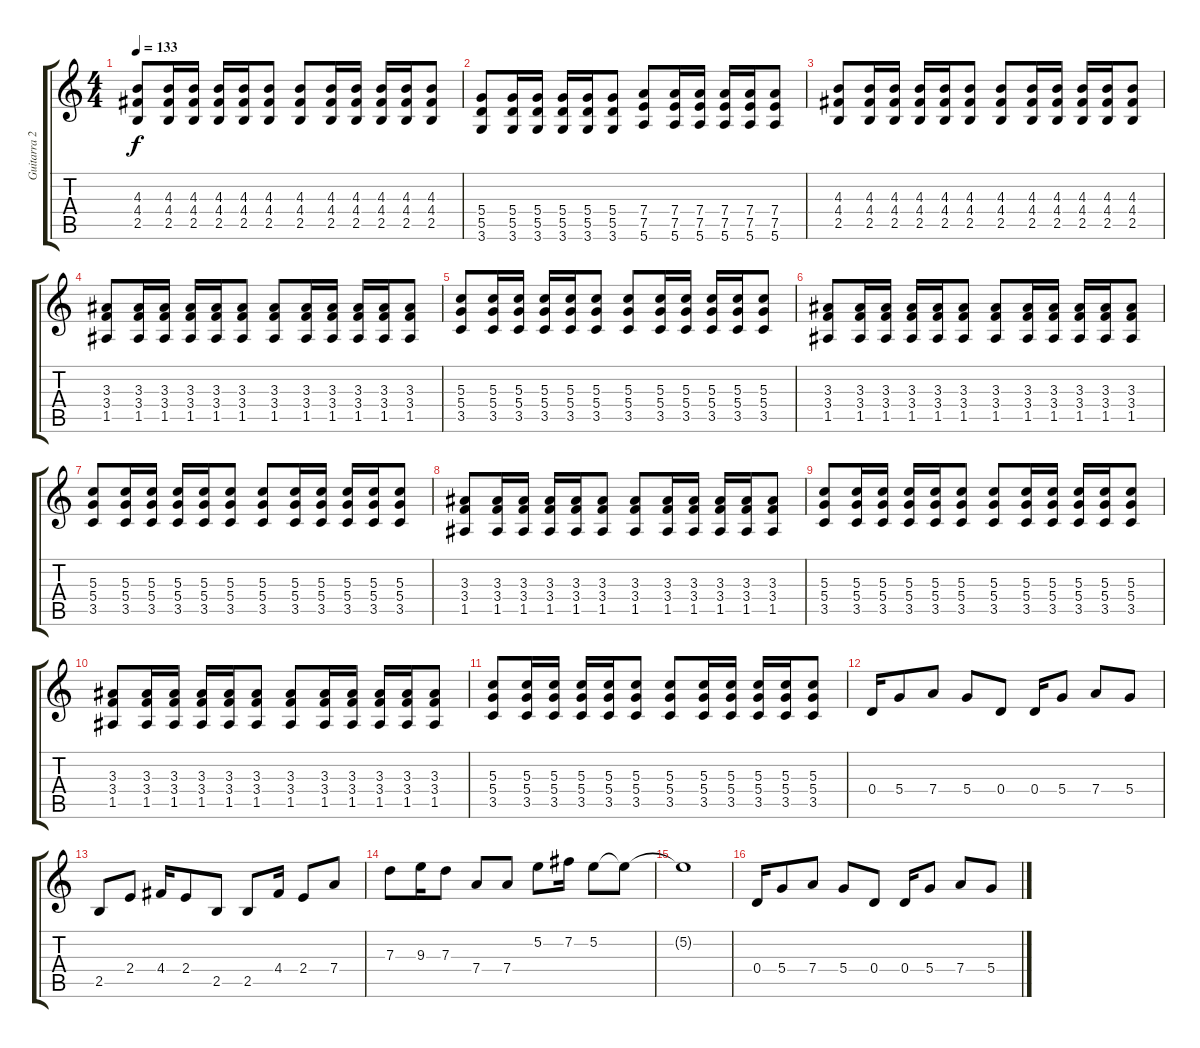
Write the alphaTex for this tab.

\track ("Guitarra 2 - Erik" "Guitarra 2") {instrument distortionguitar}
\staff {score tabs}
\tuning (E4 B3 G3 D3 A2 E2) {hide}
\ts (4 4)
\tempo 133
\clef g2
\ks c
(4.3 4.4 2.5).8{dy f} (4.3 4.4 2.5).16 (4.3 4.4 2.5).16 (4.3 4.4 2.5).16 (4.3 4.4 2.5).16 (4.3 4.4 2.5).8 (4.3 4.4 2.5).8 (4.3 4.4 2.5).16 (4.3 4.4 2.5).16 (4.3 4.4 2.5).16 (4.3 4.4 2.5).16 (4.3 4.4 2.5).8 |
(5.4 5.5 3.6).8 (5.4 5.5 3.6).16 (5.4 5.5 3.6).16 (5.4 5.5 3.6).16 (5.4 5.5 3.6).16 (5.4 5.5 3.6).8 (7.4 7.5 5.6).8 (7.4 7.5 5.6).16 (7.4 7.5 5.6).16 (7.4 7.5 5.6).16 (7.4 7.5 5.6).16 (7.4 7.5 5.6).8 |
(4.3 4.4 2.5).8 (4.3 4.4 2.5).16 (4.3 4.4 2.5).16 (4.3 4.4 2.5).16 (4.3 4.4 2.5).16 (4.3 4.4 2.5).8 (4.3 4.4 2.5).8 (4.3 4.4 2.5).16 (4.3 4.4 2.5).16 (4.3 4.4 2.5).16 (4.3 4.4 2.5).16 (4.3 4.4 2.5).8 |
(3.3 3.4 1.5).8 (3.3 3.4 1.5).16 (3.3 3.4 1.5).16 (3.3 3.4 1.5).16 (3.3 3.4 1.5).16 (3.3 3.4 1.5).8 (3.3 3.4 1.5).8 (3.3 3.4 1.5).16 (3.3 3.4 1.5).16 (3.3 3.4 1.5).16 (3.3 3.4 1.5).16 (3.3 3.4 1.5).8 |
(5.3 5.4 3.5).8 (5.3 5.4 3.5).16 (5.3 5.4 3.5).16 (5.3 5.4 3.5).16 (5.3 5.4 3.5).16 (5.3 5.4 3.5).8 (5.3 5.4 3.5).8 (5.3 5.4 3.5).16 (5.3 5.4 3.5).16 (5.3 5.4 3.5).16 (5.3 5.4 3.5).16 (5.3 5.4 3.5).8 |
(3.3 3.4 1.5).8 (3.3 3.4 1.5).16 (3.3 3.4 1.5).16 (3.3 3.4 1.5).16 (3.3 3.4 1.5).16 (3.3 3.4 1.5).8 (3.3 3.4 1.5).8 (3.3 3.4 1.5).16 (3.3 3.4 1.5).16 (3.3 3.4 1.5).16 (3.3 3.4 1.5).16 (3.3 3.4 1.5).8 |
(5.3 5.4 3.5).8 (5.3 5.4 3.5).16 (5.3 5.4 3.5).16 (5.3 5.4 3.5).16 (5.3 5.4 3.5).16 (5.3 5.4 3.5).8 (5.3 5.4 3.5).8 (5.3 5.4 3.5).16 (5.3 5.4 3.5).16 (5.3 5.4 3.5).16 (5.3 5.4 3.5).16 (5.3 5.4 3.5).8 |
(3.3 3.4 1.5).8 (3.3 3.4 1.5).16 (3.3 3.4 1.5).16 (3.3 3.4 1.5).16 (3.3 3.4 1.5).16 (3.3 3.4 1.5).8 (3.3 3.4 1.5).8 (3.3 3.4 1.5).16 (3.3 3.4 1.5).16 (3.3 3.4 1.5).16 (3.3 3.4 1.5).16 (3.3 3.4 1.5).8 |
(5.3 5.4 3.5).8 (5.3 5.4 3.5).16 (5.3 5.4 3.5).16 (5.3 5.4 3.5).16 (5.3 5.4 3.5).16 (5.3 5.4 3.5).8 (5.3 5.4 3.5).8 (5.3 5.4 3.5).16 (5.3 5.4 3.5).16 (5.3 5.4 3.5).16 (5.3 5.4 3.5).16 (5.3 5.4 3.5).8 |
(3.3 3.4 1.5).8 (3.3 3.4 1.5).16 (3.3 3.4 1.5).16 (3.3 3.4 1.5).16 (3.3 3.4 1.5).16 (3.3 3.4 1.5).8 (3.3 3.4 1.5).8 (3.3 3.4 1.5).16 (3.3 3.4 1.5).16 (3.3 3.4 1.5).16 (3.3 3.4 1.5).16 (3.3 3.4 1.5).8 |
(5.3 5.4 3.5).8 (5.3 5.4 3.5).16 (5.3 5.4 3.5).16 (5.3 5.4 3.5).16 (5.3 5.4 3.5).16 (5.3 5.4 3.5).8 (5.3 5.4 3.5).8 (5.3 5.4 3.5).16 (5.3 5.4 3.5).16 (5.3 5.4 3.5).16 (5.3 5.4 3.5).16 (5.3 5.4 3.5).8 |
0.4.16 5.4.8 7.4.8 5.4.8 0.4.8 0.4.16 5.4.8 7.4.8 5.4.8 |
2.5.8 2.4.8 4.4.16 2.4.8 2.5.8 2.5.8 4.4.16 2.4.8 7.4.8 |
7.3.8 9.3.16 7.3.8 7.4.8 7.4.8 5.2.8 7.2.16 5.2.8 5.2{t}.8 |
5.2{t}.1 |
0.4.16 5.4.8 7.4.8 5.4.8 0.4.8 0.4.16 5.4.8 7.4.8 5.4.8
